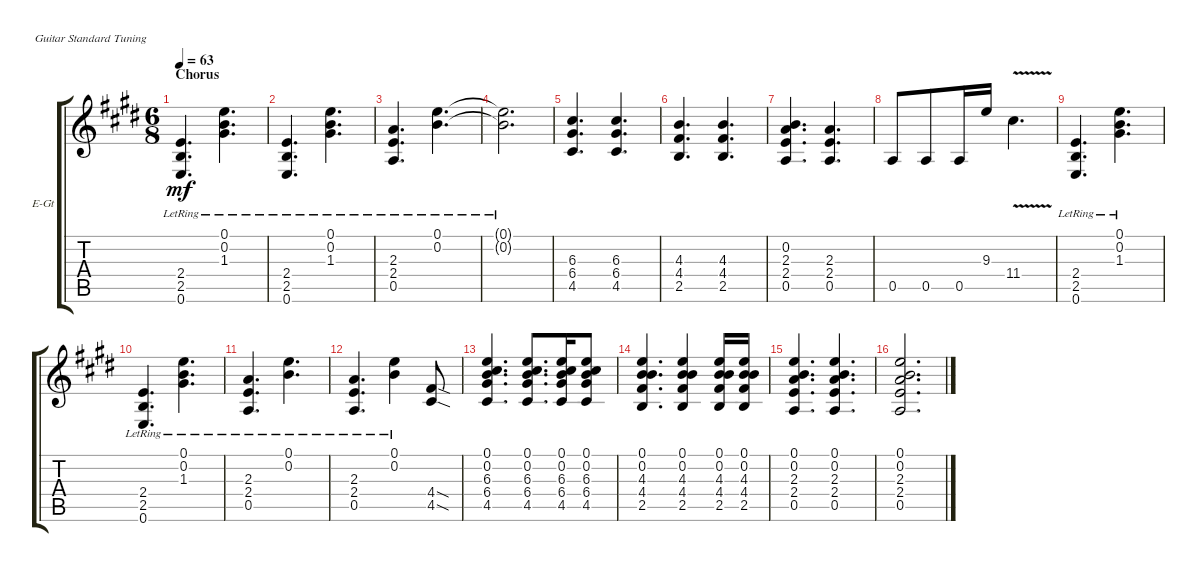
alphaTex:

\defaultSystemsLayout 4
\bracketExtendMode groupsimilarinstruments
\firstSystemTrackNameOrientation horizontal
\otherSystemsTrackNameOrientation horizontal
\track ("Electric Guitar" "E-Gt") {instrument electricguitarclean}
\staff {score tabs}
\tuning (E4 B3 G3 D3 A2 E2)
\ts (6 8)
\section ("" "Chorus")
\tempo 63
\clef g2
\ks e
(0.6{lr} 2.5{lr} 2.4{lr}).4{d dy mf} (0.1{lr} 0.2{lr} 1.3{lr}).4{d} |
(0.6{lr} 2.5{lr} 2.4{lr}).4{d} (0.1{lr} 0.2{lr} 1.3{lr}).4{d} |
(0.5{lr} 2.4{lr} 2.3{lr}).4{d} (0.1{lr} 0.2{lr}).4{d} |
(0.1{lr t} 0.2{lr t}).2{d} |
(6.4 4.5 6.3).4{d} (4.5 6.4 6.3).4{d} |
(4.4 2.5 4.3).4{d} (4.4 2.5 4.3).4{d} |
(0.5 2.4 2.3 0.2).4{d} (2.3 2.4 0.5).4{d} |
0.5.8 0.5.8 0.5.16 9.3.16 11.4{v}.4{d} |
(0.6{lr} 2.5{lr} 2.4{lr}).4{d} (0.1{lr} 0.2{lr} 1.3{lr}).4{d} |
(0.6{lr} 2.5{lr} 2.4{lr}).4{d} (0.1{lr} 0.2{lr} 1.3{lr}).4{d} |
(0.5{lr} 2.4{lr} 2.3{lr}).4{d} (0.1{lr} 0.2{lr}).4{d} |
(0.5{lr} 2.4{lr} 2.3{lr}).4{d} (0.1{lr} 0.2{lr}).4 (4.4{sod} 4.5{sod}).8 |
(0.1 0.2 6.3 6.4 4.5).4{d} (0.1 0.2 6.3 6.4 4.5).8{d} (0.1 0.2 6.3 6.4 4.5).16 (0.1 0.2 6.3 6.4 4.5).8 |
(0.1 0.2 4.3 4.4 2.5).4{d} (0.1 0.2 4.3 4.4 2.5).4 (0.1 0.2 4.3 4.4 2.5).16 (0.1 0.2 4.3 4.4 2.5).16 |
(0.1 0.2 2.3 2.4 0.5).4{d} (0.1 0.2 2.3 2.4 0.5).4{d} |
(0.1 0.2 2.3 2.4 0.5).2{d}
